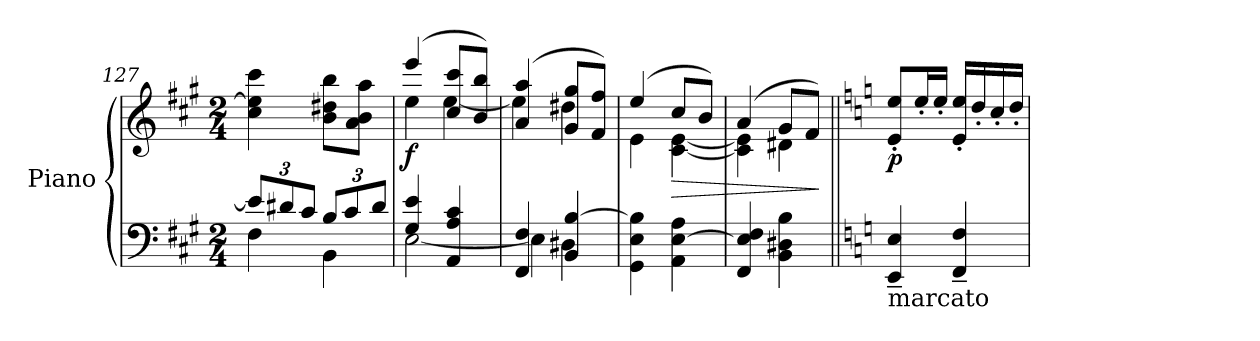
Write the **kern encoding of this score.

**kern	**kern	**dynam
*part1	*part1	*part1
*staff2	*staff1	*staff1/2
*I"Piano	*	*
*I'Pno.	*	*
*clefF4	*clefG2	*
*k[f#c#g#]	*k[f#c#g#]	*
*M2/4	*M2/4	*
*Xbrackettup	*	*
=127	=127	=127
*^	*	*
12e/L]	4F#\	4cc#\ 4ee\] 4ccc#\	.
12d#X/	.	.	.
12c#/J	.	.	.
12B/L	4BB\	8b\ 8dd#X\ 8bb\L	.
12c#/	.	.	.
.	.	8a\ 8b\ 8aa\J	.
12d#/J	.	.	.
!!LO:LB:g=z
=128	=128	=128	=128
*	*	*^	*
!	!	!	!	!LO:DY:b
4G#/ 4e/	[2E\	(>4eee/	4ee\	f
4AA/ 4A/ 4c#/	.	8cc#/ 8ccc#/L	[4ee\	.
.	.	8b/ 8bb/J)	.	.
=129	=129	=129	=129	=129
4FF#/ 4F#/	4E\]	(>4a/ 4aa/	4ee\]	.
4BB/ [4B/	4D#X\	8g#/ 8gg#/L	4dd#X\	.
.	.	8f#/ 8ff#/J)	.	.
*v	*v	*	*	*
=130	=130	=130	=130
4GG#\ 4E\ 4B\]	(>4ee/	4e\	.
!	!	!	!LO:HP:b
4AA\ [4E\ 4A\	8cc#/L	[4c#\ [4e\	>
.	8b/J)	.	.
=131	=131	=131	=131
4FF#/ 4E/] 4F#/	(>4a/	4c#\] 4e\]	.
4BB\ 4D#X\ 4B\	8g#/L	4d#X\	.
.	8f#/J)	.	.
*	*v	*v	*
.	.	]
=132||	=132||	=132||
*k[]	*k[]	*
!LO:TX:b:t=marcato	!	!
!	!	!LO:DY:b
4EE/~ 4E/~	8e/' 8ee/'L	p
.	16ee'/L	.
.	16ee'/JJ	.
4FF/~ 4F/~	16e/' 16ee/'LL	.
.	16dd'/	.
.	16cc'/	.
.	16dd'/JJ	.
=	=	=
*-	*-	*-
